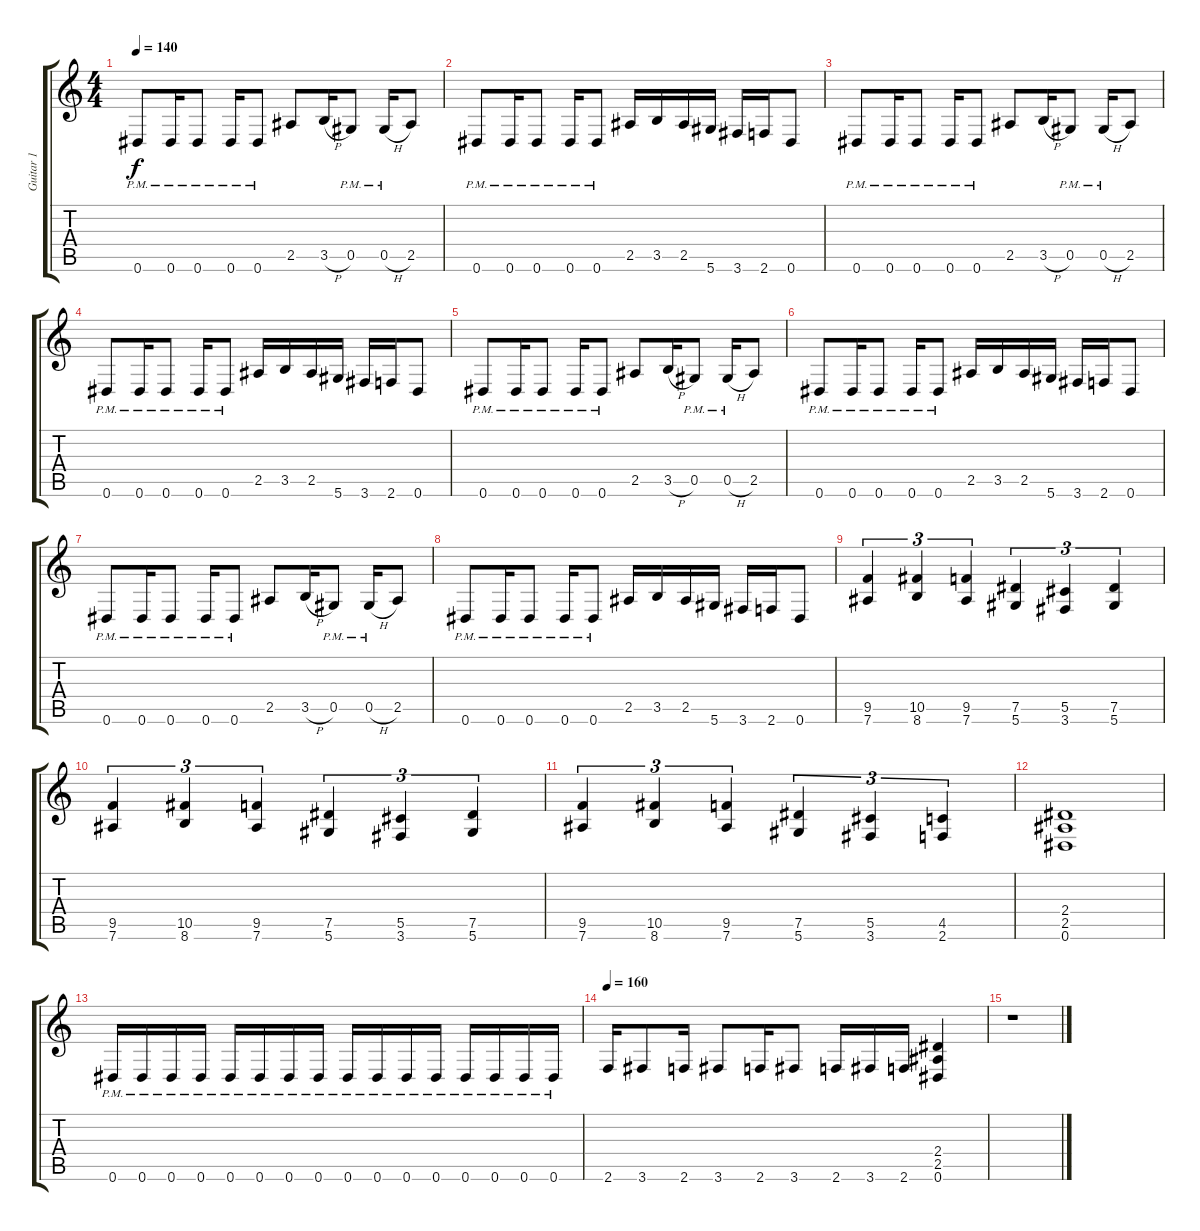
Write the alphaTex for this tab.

\track ("Guitar 1" "Guitar 1") {instrument distortionguitar}
\staff {score tabs}
\tuning (Eb4 Bb3 Gb3 Db3 Ab2 Eb2) {hide}
\ts (4 4)
\tempo 140
\clef g2
\ks c
0.6{pm}.8{dy f} 0.6{pm}.16 0.6{pm}.8 0.6{pm}.16 0.6{pm}.8 2.5.8 3.5{h}.16 0.5{pm}.8 0.5{h pm}.16 2.5.8 |
0.6{pm}.8 0.6{pm}.16 0.6{pm}.8 0.6{pm}.16 0.6{pm}.8 2.5.16 3.5.16 2.5.16 5.6.16 3.6.16 2.6.16 0.6.8 |
0.6{pm}.8 0.6{pm}.16 0.6{pm}.8 0.6{pm}.16 0.6{pm}.8 2.5.8 3.5{h}.16 0.5{pm}.8 0.5{h pm}.16 2.5.8 |
0.6{pm}.8 0.6{pm}.16 0.6{pm}.8 0.6{pm}.16 0.6{pm}.8 2.5.16 3.5.16 2.5.16 5.6.16 3.6.16 2.6.16 0.6.8 |
0.6{pm}.8 0.6{pm}.16 0.6{pm}.8 0.6{pm}.16 0.6{pm}.8 2.5.8 3.5{h}.16 0.5{pm}.8 0.5{h pm}.16 2.5.8 |
0.6{pm}.8 0.6{pm}.16 0.6{pm}.8 0.6{pm}.16 0.6{pm}.8 2.5.16 3.5.16 2.5.16 5.6.16 3.6.16 2.6.16 0.6.8 |
0.6{pm}.8 0.6{pm}.16 0.6{pm}.8 0.6{pm}.16 0.6{pm}.8 2.5.8 3.5{h}.16 0.5{pm}.8 0.5{h pm}.16 2.5.8 |
0.6{pm}.8 0.6{pm}.16 0.6{pm}.8 0.6{pm}.16 0.6{pm}.8 2.5.16 3.5.16 2.5.16 5.6.16 3.6.16 2.6.16 0.6.8 |
(9.5 7.6).4{tu (3 2)} (10.5 8.6).4{tu (3 2)} (9.5 7.6).4{tu (3 2)} (7.5 5.6).4{tu (3 2)} (5.5 3.6).4{tu (3 2)} (7.5 5.6).4{tu (3 2)} |
(9.5 7.6).4{tu (3 2)} (10.5 8.6).4{tu (3 2)} (9.5 7.6).4{tu (3 2)} (7.5 5.6).4{tu (3 2)} (5.5 3.6).4{tu (3 2)} (7.5 5.6).4{tu (3 2)} |
(9.5 7.6).4{tu (3 2)} (10.5 8.6).4{tu (3 2)} (9.5 7.6).4{tu (3 2)} (7.5 5.6).4{tu (3 2)} (5.5 3.6).4{tu (3 2)} (4.5 2.6).4{tu (3 2)} |
(2.4 2.5 0.6).1 |
0.6{pm}.16 0.6{pm}.16 0.6{pm}.16 0.6{pm}.16 0.6{pm}.16 0.6{pm}.16 0.6{pm}.16 0.6{pm}.16 0.6{pm}.16 0.6{pm}.16 0.6{pm}.16 0.6{pm}.16 0.6{pm}.16 0.6{pm}.16 0.6{pm}.16 0.6{pm}.16 |
\tempo 160
2.6.16 3.6.8 2.6.16 3.6.8 2.6.16 3.6.8 2.6.16 3.6.16 2.6.16 (2.4 2.5 0.6).4 |
r.1
